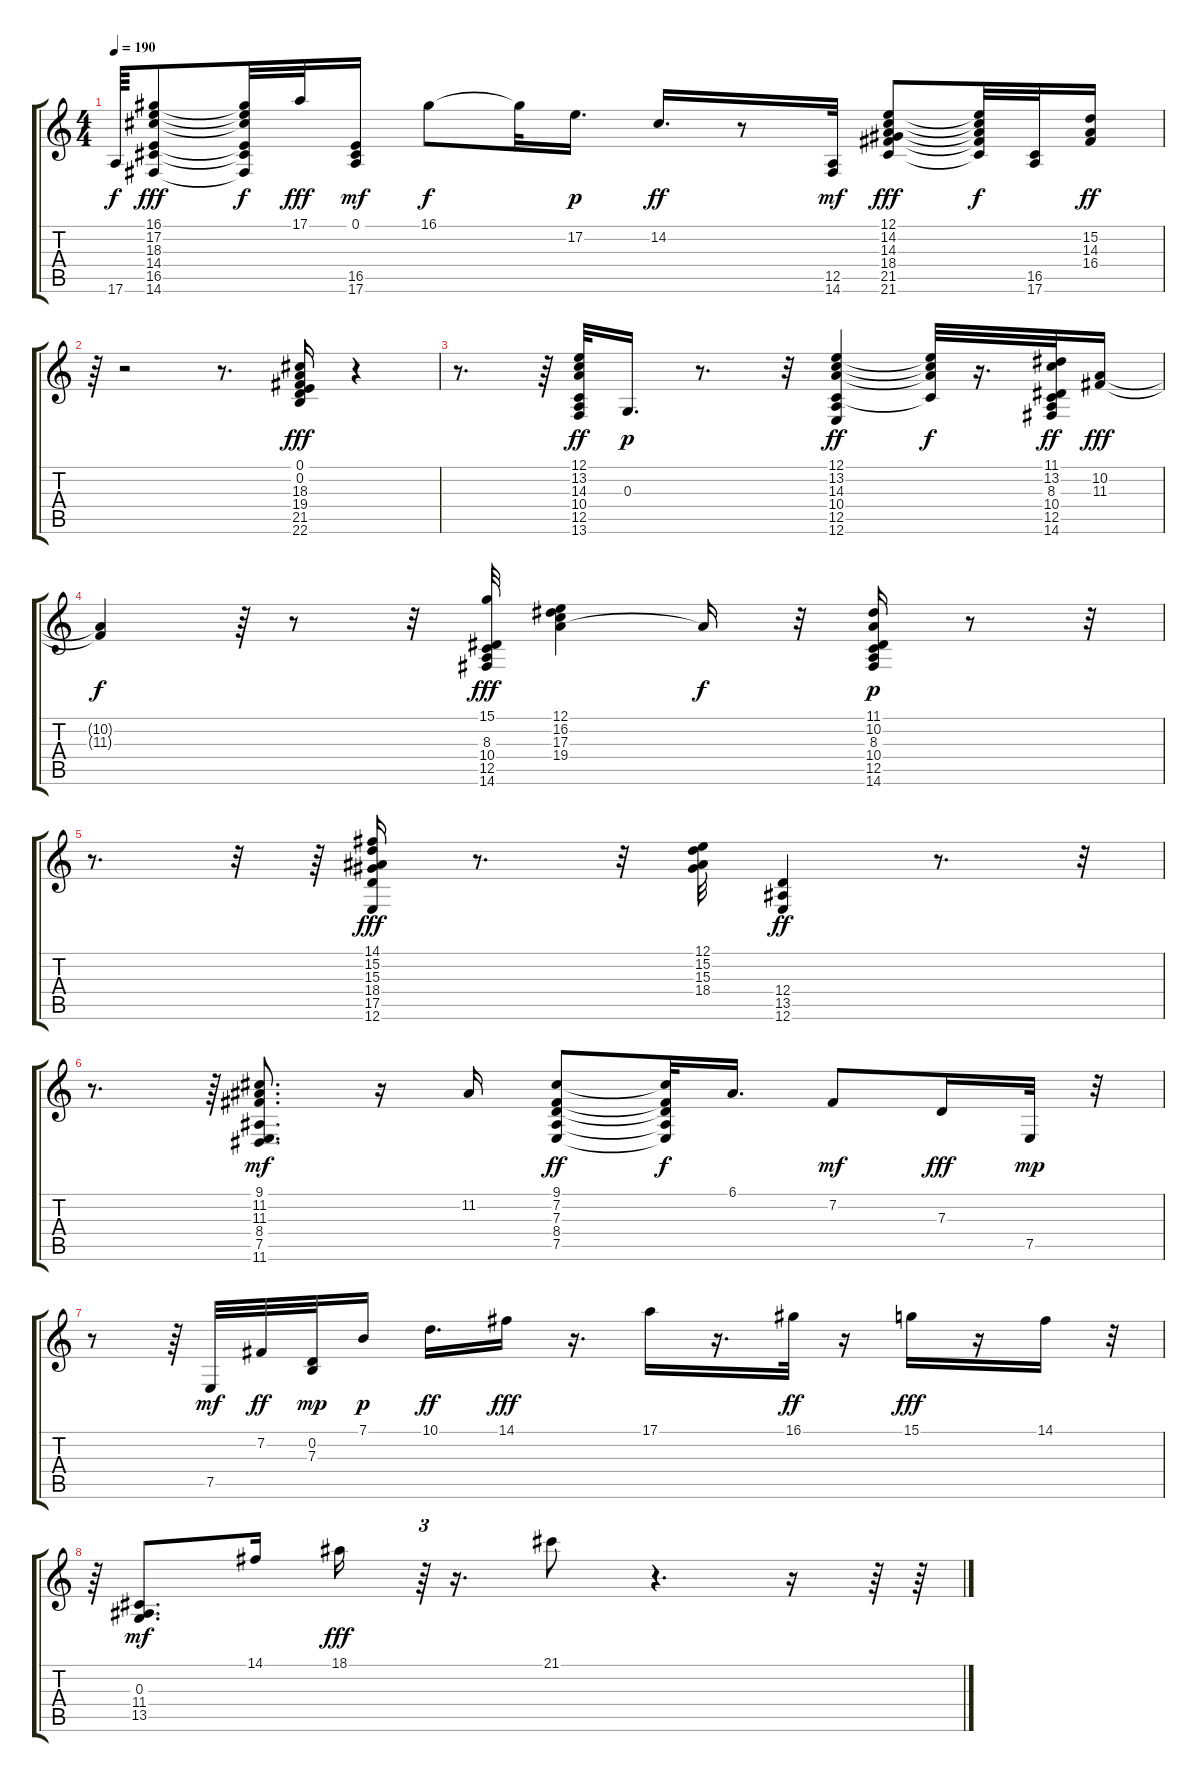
\track "" {instrument acousticgrandpiano}
\staff {score tabs}
\tuning (E4 B3 G3 D3 A2 E2) {hide}
\ts (4 4)
\tempo 190
\clef g2
\ks c
17.6{t}.64{dy f} (16.1 17.2 18.3 14.4 16.5 14.6).8{dy fff} (16.1{t} 17.2{t} 18.3{t} 14.4{t} 16.5{t} 14.6{t}).32{dy f} 17.1.32{dy fff} (0.1 16.5 17.6).16{dy mf} 16.1.8{dy f} 16.1{t}.32 17.2.16{d dy p} 14.2.16{d dy ff} r.8 (12.5 14.6).32{dy mf} (12.1 14.2 14.3 18.4 21.5 21.6).8{dy fff} (12.1{t} 14.2{t} 14.3{t} 21.5{t} 21.6{t}).32{dy f} (16.5 17.6).32 (15.2 14.3 16.4).16{dy ff} |
r.64 r.2 r.8{d} (0.1 0.2 18.3 19.4 21.5 22.6).16{dy fff} r.4 |
r.8{d} r.64 (12.1 13.2 14.3 10.4 12.5 13.6).32{dy ff} 0.3.16{d dy p} r.8{d} r.32 (12.1 13.2 14.3 10.4 12.5 12.6).4{dy ff} (12.1{t} 13.2{t} 14.3{t} 10.4{t}).32{dy f} r.16{d} (11.1 13.2 8.3 10.4 12.5 14.6).32{dy ff} (10.2 11.3).16{dy fff} |
(10.2{t} 11.3{t}).4{dy f} r.64 r.8 r.32 (15.1 8.3 10.4 12.5 14.6).32{dy fff} (12.1 16.2 17.3 19.4).4 19.4{t}.16{dy f} r.32 (11.1 10.2 8.3 10.4 12.5 14.6).16{dy p} r.8 r.32 |
r.8{d} r.32 r.64 (14.1 15.2 15.3 18.4 17.5 12.6).16{dy fff} r.8{d} r.32 (12.1 15.2 15.3 18.4).32 (12.4 13.5 12.6).4{dy ff} r.8{d} r.32 |
r.8{d} r.64 (9.1 11.2 11.3 8.4 7.5 11.6).8{d dy mf} r.16 11.2.16 (9.1 7.2 7.3 8.4 7.5).8{dy ff} (9.1{t} 7.2{t} 7.3{t} 8.4{t} 7.5{t}).32{dy f} 6.1.16{d} 7.2.8{dy mf} 7.3.16{dy fff} 7.5.32{dy mp} r.32 |
r.8 r.64 7.5.32{dy mf} 7.2.32{dy ff} (0.2 7.3).32{dy mp} 7.1.16{dy p} 10.1.16{d dy ff} 14.1.16{dy fff} r.16{d} 17.1.16 r.16{d} 16.1.32{dy ff} r.16 15.1.16{dy fff} r.16 14.1.16 r.32 |
r.64 (0.3 11.4 13.5).8{d dy mf} 14.1.16 18.1.16{dy fff} r.64{tu (3 2)} r.16{d} 21.1.8 r.4{d} r.16 r.64 r.64
